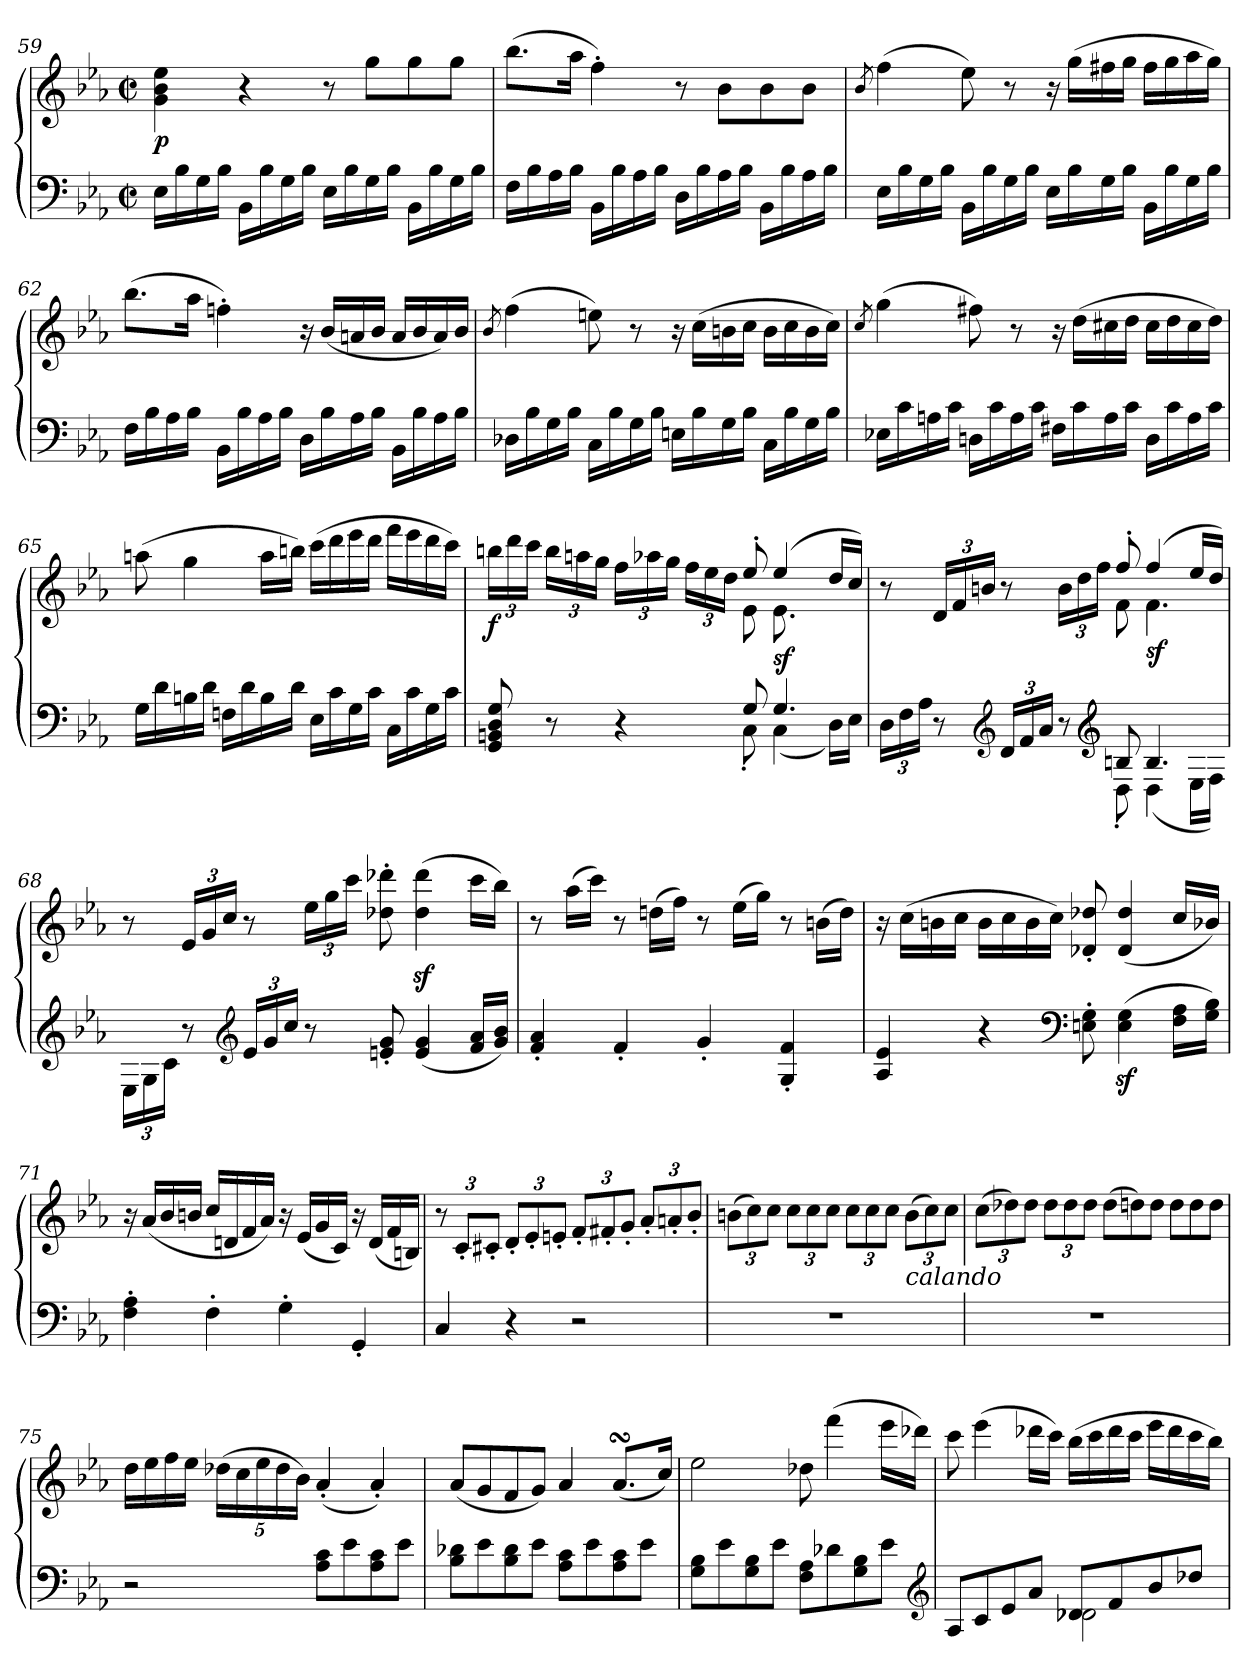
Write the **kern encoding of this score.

**kern	**kern	**dynam
*part1	*part1	*part1
*staff2	*staff1	*staff1/2
*clefF4	*clefG2	*
*k[b-e-a-]	*k[b-e-a-]	*
*M2/2	*M2/2	*
*met(c|)	*met(c|)	*
=59	=59	=59
!	!	!LO:DY:b
16E-\LL	4g\ 4b-\ 4ee-\	p
16B-\	.	.
16G\	.	.
16B-\JJ	.	.
16BB-\LL	4r	.
16B-\	.	.
16G\	.	.
16B-\JJ	.	.
16E-\LL	8r	.
16B-\	.	.
16G\	8gg\L	.
16B-\JJ	.	.
16BB-\LL	8gg\	.
16B-\	.	.
16G\	8gg\J	.
16B-\JJ	.	.
=60	=60	=60
16F\LL	(>8.bb-\L	.
16B-\	.	.
16A-\	.	.
16B-\JJ	16aa-\Jk	.
16BB-\LL	4ff'\)	.
16B-\	.	.
16A-\	.	.
16B-\JJ	.	.
16D\LL	8r	.
16B-\	.	.
16A-\	8b-\L	.
16B-\JJ	.	.
16BB-\LL	8b-\	.
16B-\	.	.
16A-\	8b-\J	.
16B-\JJ	.	.
!!LO:LB:g=z
=61	=61	=61
.	8qb-/	.
16E-\LL	(>4ff\	.
16B-\	.	.
16G\	.	.
16B-\JJ	.	.
16BB-\LL	8ee-\)	.
16B-\	.	.
16G\	8r	.
16B-\JJ	.	.
16E-\LL	16r	.
16B-\	(>16gg\LL	.
16G\	16ff#X\	.
16B-\JJ	16gg\JJ	.
16BB-\LL	16ff#\LL	.
16B-\	16gg\	.
16G\	16aa-\	.
16B-\JJ	16gg\JJ)	.
=62	=62	=62
16F\LL	(>8.bb-\L	.
16B-\	.	.
16A-\	.	.
16B-\JJ	16aa-\Jk	.
16BB-\LL	4ffn'\)	.
16B-\	.	.
16A-\	.	.
16B-\JJ	.	.
16D\LL	16r	.
16B-\	(<16b-/LL	.
16A-\	16an/	.
16B-\JJ	16b-/JJ	.
16BB-\LL	16a/LL	.
16B-\	16b-/	.
16A-\	16a/)	.
16B-\JJ	16b-/JJ	.
=63	=63	=63
.	8qb-/	.
16D-X\LL	(>4ff\	.
16B-\	.	.
16G\	.	.
16B-\JJ	.	.
16C\LL	8een\)	.
16B-\	.	.
16G\	8r	.
16B-\JJ	.	.
16En\LL	16r	.
16B-\	(>16cc\LL	.
16G\	16bn\	.
16B-\JJ	16cc\JJ	.
16C\LL	16b\LL	.
16B-\	16cc\	.
16G\	16b\	.
16B-\JJ	16cc\JJ)	.
!!LO:LB:g=z
=64	=64	=64
.	8qcc/	.
16E-X\LL	(>4gg\	.
16c\	.	.
16An\	.	.
16c\JJ	.	.
16Dn\LL	8ff#X\)	.
16c\	.	.
16A\	8r	.
16c\JJ	.	.
16F#X\LL	16r	.
16c\	(>16dd\LL	.
16A\	16cc#X\	.
16c\JJ	16dd\JJ	.
16D\LL	16cc#\LL	.
16c\	16dd\	.
16A\	16cc#\	.
16c\JJ	16dd\JJ)	.
=65	=65	=65
*	*^	*
16G\LL	(>8aan\	16ryy	.
!	!	!	!LO:DY:b
16d\	.	2...ryy	cresc.
16Bn\	4gg\	.	.
16d\JJ	.	.	.
16Fn\LL	.	.	.
16d\	.	.	.
16B\	16aa\LL	.	.
16d\JJ	16bbn\JJ)	.	.
16E-\LL	(>16ccc\LL	.	.
16c\	16ddd\	.	.
16G\	16eee-\	.	.
16c\JJ	16ddd\JJ	.	.
16C\LL	16fff\LL	.	.
16c\	16eee-\	.	.
16G\	16ddd\	.	.
16c\JJ	16ccc\JJ)	.	.
=66	=66	=66	=66
*^	*	*	*
*	*	*Xbrackettup	*	*
!	!	!	!	!LO:DY:b
8GG/ 8BBn/ 8D/ 8G/	2ryy	24bbn\LL	2ryy	f
.	.	24ddd\	.	.
.	.	24ccc\JJ	.	.
8r	.	24bb\LL	.	.
.	.	24aan\	.	.
.	.	24gg\JJ	.	.
4r	.	24ff\LL	.	.
.	.	24aa-X\	.	.
.	.	24gg\JJ	.	.
.	.	24ff\LL	.	.
.	.	24ee-\	.	.
.	.	24dd\JJ	.	.
8G/	8C'\	8ee-'/	8e-\	.
!	!	!	!	!LO:DY:b
4.G/	(<4C\	(>4ee-/	8.e-\	sf
.	.	.	8.ryy	.
.	16D\LL)	16dd/LL	.	.
.	16E-\JJ	16cc/JJ)	.	.
!!LO:LB:g=z	!!
=67	=67	=67	=67	=67
*Xbrackettup	*	*	*	*
24D\LL	2ryy	8r	2ryy	.
24F\	.	.	.	.
24A-\JJ	.	.	.	.
8r	.	24d/LL	.	.
.	.	24f/	.	.
.	.	24bn/JJ	.	.
*clefG2	*	*	*	*
24d/LL	.	8r	.	.
24f/	.	.	.	.
24a-/JJ	.	.	.	.
8r	.	24b\LL	.	.
.	.	24dd\	.	.
.	.	24ff\JJ	.	.
*clefG2	*	*	*	*
8Bn/	8D'\	8ff'/	8f\	.
!	!	!	!	!LO:DY:b
4.B/	(<4D\	(>4ff/	4.f\	sf
.	16E-\LL	16ee-/LL	.	.
.	16F\JJ)	16dd/JJ)	.	.
*v	*v	*	*	*
*	*v	*v	*
=68	=68	=68
24E-\LL	8r	.
24G\	.	.
24c\JJ	.	.
8r	24e-/LL	.
.	24g/	.
.	24cc/JJ	.
*clefG2	*	*
24e-/LL	8r	.
24g/	.	.
24cc/JJ	.	.
8r	24ee-\LL	.
.	24gg\	.
.	24ccc\JJ	.
8en'/ 8g'/	8dd-X'\ 8ddd-X'\	.
(<4e/ 4g/	(>4dd-z<\ 4ddd-z<\	.
16f/ 16a-/LL	16ccc\LL	.
16g/ 16b-/JJ)	16bb-\JJ)	.
=69	=69	=69
4f'/ 4a-'/	8r	.
.	(>16aa-\LL	.
.	16ccc\JJ)	.
4f'/	8r	.
.	(>16ddn\LL	.
.	16ff\JJ)	.
4g'/	8r	.
.	(>16ee-\LL	.
.	16gg\JJ)	.
4G'/ 4f'/	8r	.
.	(>16bn\LL	.
.	16dd\JJ)	.
!!LO:LB:g=z
=70	=70	=70
4A-/ 4e-/	16r	.
.	(>16cc\LL	.
.	16bn\	.
.	16cc\JJ	.
4r	16b\LL	.
.	16cc\	.
.	16b\	.
.	16cc\JJ)	.
*clefF4	*	*
8En'\ 8G'\	8d-X'/ 8dd-X'/	.
(>4Ez>\ 4Gz>\	(>4d-/ 4dd-/	.
16F\ 16A-\LL	16cc/LL	.
16G\ 16B-\JJ)	16b-X/JJ)	.
=71	=71	=71
4F'\ 4A-'\	16r	.
.	(<16a-/LL	.
.	16b-/	.
.	16bn/JJ	.
4F'\	16cc/LL	.
.	16dn/	.
.	16f/	.
.	16a-/JJ)	.
4G'\	16r	.
.	(<16e-/LL	.
.	16g/	.
.	16c/JJ)	.
4GG'/	16r	.
.	(<16d/LL	.
.	16f/	.
.	16Bn/JJ)	.
=72	=72	=72
4C/	12r	.
.	12c'/L	.
.	12c#X'/J	.
4r	12d'/L	.
.	12e-'/	.
.	12en'/J	.
2r	12f'/L	.
.	12f#X'/	.
.	12g'/J	.
.	12a-'/L	.
.	12an'/	.
.	12b-'/J	.
!!LO:PB:g=z
=73	=73	=73
1r	(>12bn\L	.
.	12cc\)	.
.	12cc\J	.
.	12cc\L	.
.	12cc\	.
.	12cc\J	.
.	12cc\L	.
.	12cc\	.
.	12cc\J	.
!	!LO:TX:b:i:t=calando	!
.	(>12b\L	.
.	12cc\)	.
.	12cc\J	.
=74	=74	=74
1r	(>12cc\L	.
.	12dd-X\)	.
.	12dd-\J	.
.	12dd-\L	.
.	12dd-\	.
.	12dd-\J	.
*	*Xtuplet	*
.	(>12dd-\L	.
.	12ddn\)	.
.	12dd\J	.
.	12dd\L	.
.	12dd\	.
.	12dd\J	.
=75	=75	=75
2r	16dd\LL	.
.	16ee-\	.
.	16ff\	.
.	16ee-\JJ	.
*	*tuplet	*
.	(>20dd-X\LL	.
.	20cc\	.
.	20ee-\	.
.	20dd-\	.
.	20b-\JJ)	.
8A-\ 8c\L	(<4a-'/	.
8e-\	.	.
8A-\ 8c\	4a-'/)	.
8e-\J	.	.
=76	=76	=76
8B-\ 8d-X\L	(<8a-/L	.
8e-\	8g/	.
8B-\ 8d-\	8f/	.
8e-\J	8g/J)	.
8A-\ 8c\L	4a-/	.
8e-\	.	.
8A-\ 8c\	(<8.a-sSSs/L	.
8e-\J	.	.
.	16cc/Jk)	.
!!LO:LB:g=z
=77	=77	=77
8G\ 8B-\L	2ee-\	.
8e-\	.	.
8G\ 8B-\	.	.
8e-\J	.	.
8F\ 8A-\L	8dd-X\	.
8d-X\	(>4fff\	.
8G\ 8B-\	.	.
8e-\J	16eee-\LL	.
.	16ddd-X\JJ)	.
*clefG2	*	*
=78	=78	=78
*^	*	*
8A-/L	2ryy	8ccc\	.
8c/	.	(>4eee-\	.
8e-/	.	.	.
8a-/J	.	16ddd-X\LL	.
.	.	16ccc\JJ)	.
8d-X/L	2d-\	(>16bb-\LL	.
.	.	16ccc\	.
8f/	.	16ddd-\	.
.	.	16ccc\JJ	.
8b-/	.	16eee-\LL	.
.	.	16ddd-\	.
8dd-X/J	.	16ccc\	.
.	.	16bb-\JJ)	.
*v	*v	*	*
=	=	=
*-	*-	*-
